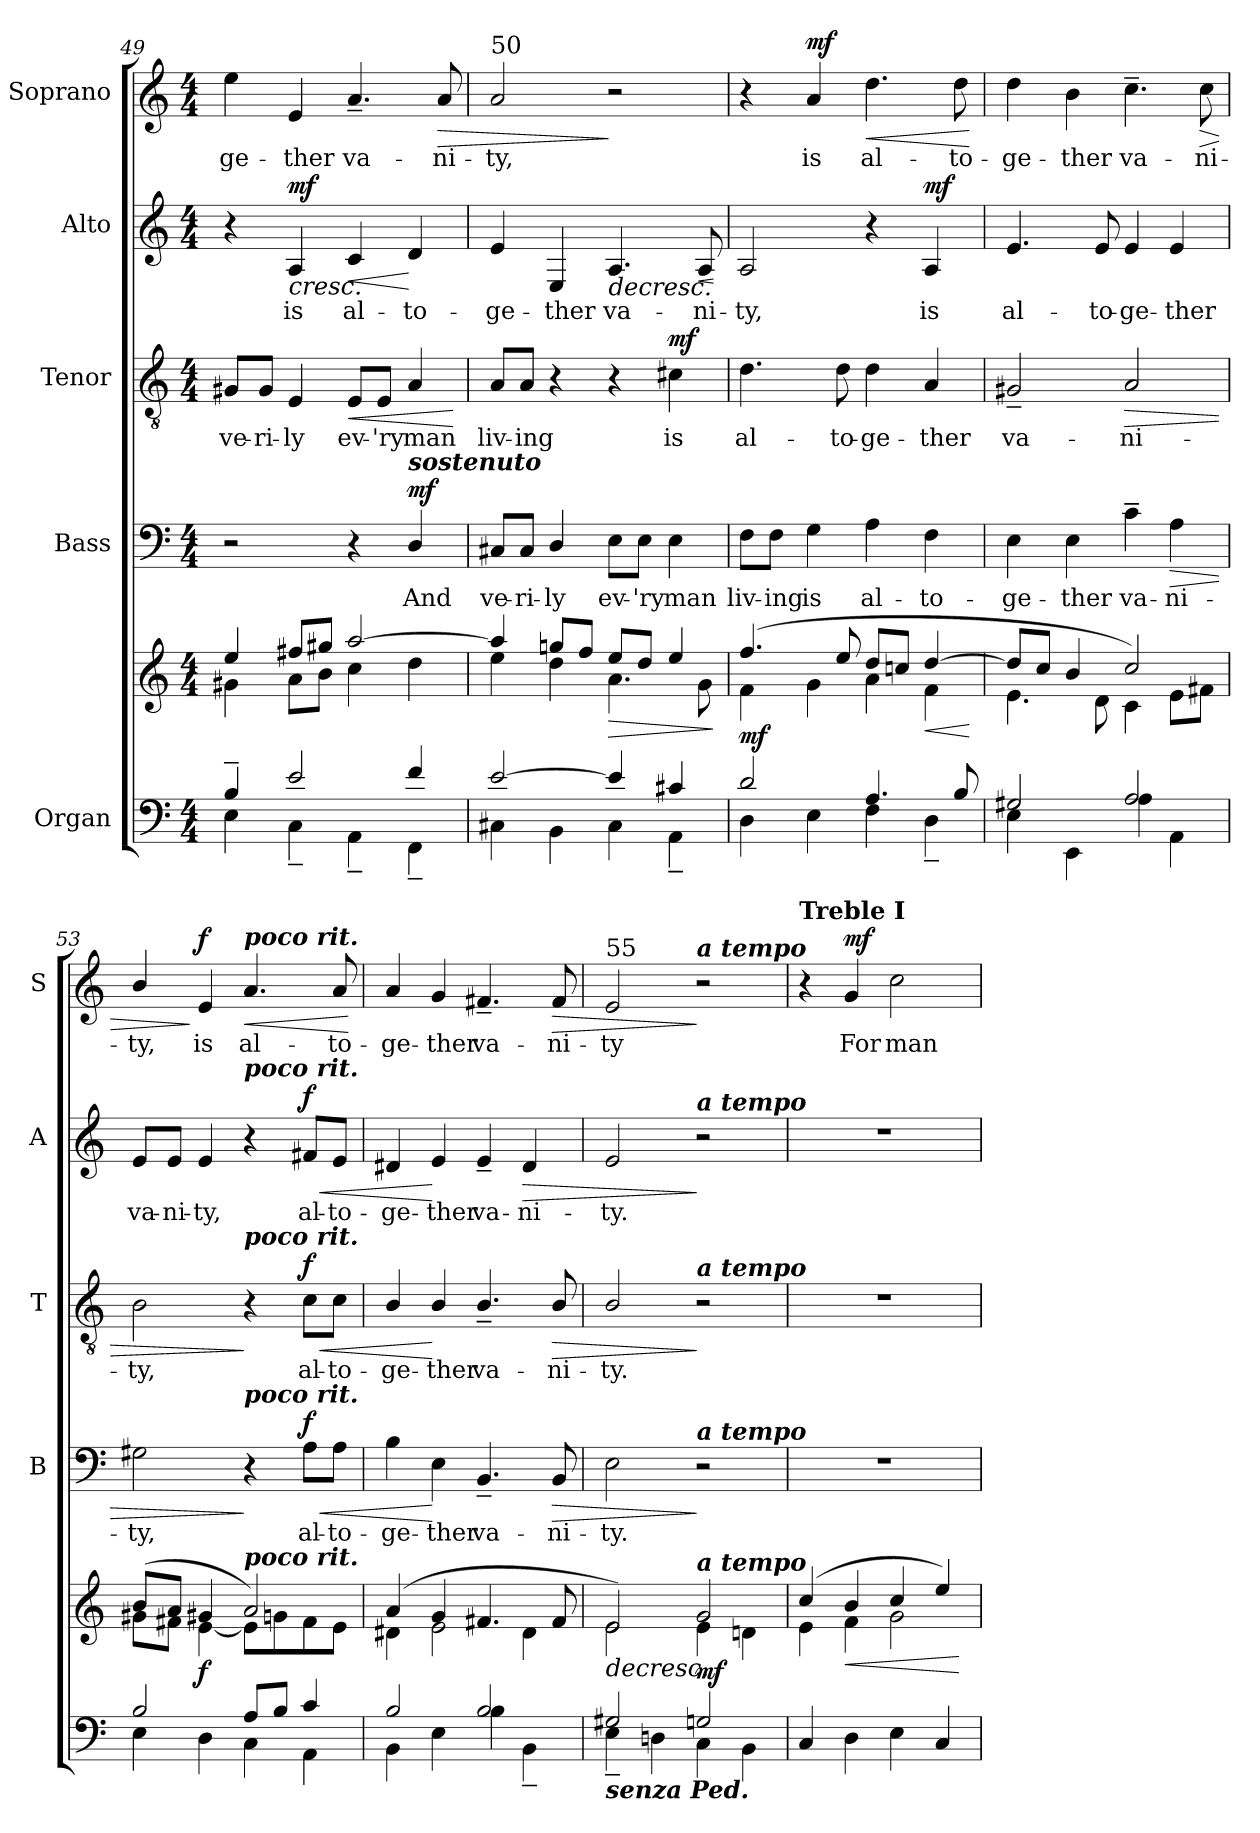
**kern	**kern	**dynam	**kern	**text	**dynam	**kern	**text	**dynam	**kern	**text	**dynam	**kern	**text	**dynam
*part5	*part5	*part5	*part4	*part4	*part4	*part3	*part3	*part3	*part2	*part2	*part2	*part1	*part1	*part1
*staff6	*staff5	*staff5/6	*staff4	*staff4	*staff4	*staff3	*staff3	*staff3	*staff2	*staff2	*staff2	*staff1	*staff1	*staff1
*I"Organ	*	*	*I"Bass	*	*	*I"Tenor	*	*	*I"Alto	*	*	*I"Soprano	*	*
*	*	*	*I'B	*	*	*I'T	*	*	*I'A	*	*	*I'S	*	*
*clefF4	*clefG2	*	*clefF4	*	*	*clefGv2	*	*	*clefG2	*	*	*clefG2	*	*
*k[]	*k[]	*	*k[]	*	*	*k[]	*	*	*k[]	*	*	*k[]	*	*
*C:	*C:	*	*C:	*	*	*C:	*	*	*C:	*	*	*C:	*	*
*M4/4	*M4/4	*	*M4/4	*	*	*M4/4	*	*	*M4/4	*	*	*M4/4	*	*
=49	=49	=49	=49	=49	=49	=49	=49	=49	=49	=49	=49	=49	=49	=49
*^	*^	*	*	*	*	*	*	*	*	*	*	*	*	*
!	!	!	!	!	!	!	!	!	!LO:LY:b	!	!	!	!	!	!LO:LY:b	!
4B~>/	4E\	4ee/	4g#X\	.	2r	.	.	8G#X/L	ve-	.	4r	.	.	4ee\	-ge-	.
!	!	!	!	!	!	!	!	!	!LO:LY:b	!	!	!	!	!	!	!
.	.	.	.	.	.	.	.	8G#/J	-ri-	.	.	.	.	.	.	.
!	!	!	!	!	!	!	!	!	!LO:LY:b	!	!	!LO:LY:b	!LO:HP:b	!	!LO:LY:b	!
!	!	!	!	!	!	!	!	!	!	!	!	!	!LO:DY:n=1:b	!	!	!
2e/	4C~<\	8ff#X/L	8a\L	.	.	.	.	4E/	-ly	.	4A/	is	< mf	4e/	-ther	.
.	.	8gg#X/J	8b\J	.	.	.	.	.	.	.	.	.	.	.	.	.
!	!	!	!	!	!	!	!	!	!LO:LY:b	!LO:HP:b	!	!LO:LY:b	!LO:HP:b	!	!LO:LY:b	!
.	4AA~<\	[>2aa/	4cc\	.	4r	.	.	8E/L	ev-	<	4c/	al-	<	4.a~</	va-	.
!	!	!	!	!	!	!	!	!	!LO:LY:b	!	!	!	!	!	!	!
.	.	.	.	.	.	.	.	8E/J	-'ry	.	.	.	.	.	.	.
!	!	!	!	!	!LO:TX:a:Bi:t=sostenuto	!	!	!	!	!	!	!	!	!	!	!
!	!	!	!	!	!	!LO:LY:b	!LO:DY:b	!	!LO:LY:b	!	!	!LO:LY:b	!	!	!	!
4f/	4FF~<\	.	4dd\	.	4D/	And	mf	4A/	man	.	4d/	-to-	[	.	.	.
!	!	!	!	!	!	!	!	!	!	!	!	!	!	!	!LO:LY:b	!LO:HP:b
.	.	.	.	.	.	.	.	.	.	.	.	.	.	8a/	-ni-	>
*v	*v	*	*	*	*	*	*	*	*	*	*	*	*	*	*	*
*	*v	*v	*	*	*	*	*	*	*	*	*	*	*	*	*
.	.	.	.	.	.	.	.	[	.	.	[	.	.	.
=50	=50	=50	=50	=50	=50	=50	=50	=50	=50	=50	=50	=50	=50	=50
*^	*^	*	*	*	*	*	*	*	*	*	*	*	*	*
!	!	!	!	!	!	!	!	!	!	!	!	!	!	!LO:TX:a:t=50	!	!
!	!	!	!	!	!	!LO:LY:b	!	!	!LO:LY:b	!	!	!LO:LY:b	!	!	!LO:LY:b	!
[>2e/	4C#X\	4aa/]	4ee\	.	8C#X/L	ve-	.	8A/L	liv-	.	4e/	-ge-	.	2a/	-ty,	.
!	!	!	!	!	!	!LO:LY:b	!	!	!LO:LY:b	!	!	!	!	!	!	!
.	.	.	.	.	8C#/J	-ri-	.	8A/J	-ing	.	.	.	.	.	.	.
!	!	!	!	!	!	!LO:LY:b	!	!	!	!	!	!LO:LY:b	!	!	!	!
.	4BB\	8ggn/L	4dd\	.	4D/	-ly	.	4r	.	.	4E/	-ther	.	.	.	.
.	.	8ff/J	.	.	.	.	.	.	.	.	.	.	.	.	.	.
!	!	!	!	!LO:HP:b	!	!LO:LY:b	!	!	!	!	!	!LO:LY:b	!LO:HP:b	!	!	!
4e/]	4C#\	8ee/L	4.a\	>	8E\L	ev-	.	4r	.	.	4.A/	va-	>	2r	.	]
!	!	!	!	!	!	!LO:LY:b	!	!	!	!	!	!	!	!	!	!
.	.	8dd/J	.	.	8E\J	-'ry	.	.	.	.	.	.	.	.	.	.
!	!	!	!	!	!	!LO:LY:b	!	!	!LO:LY:b	!LO:DY:b	!	!	!	!	!	!
4c#X/	4AA~<\	4ee/	.	.	4E\	man	.	4c#X\	is	mf	.	.	.	.	.	.
!	!	!	!	!	!	!	!	!	!	!	!	!LO:LY:b	!LO:HP:b	!	!	!
!	!	!	!	!	!	!	!	!	!	!	!	!	!LO:HP:n=1:b	!	!	!
.	.	.	8g\	.	.	.	.	.	.	.	8A/	-ni-	< >	.	.	.
*v	*v	*	*	*	*	*	*	*	*	*	*	*	*	*	*	*
*	*v	*v	*	*	*	*	*	*	*	*	*	*	*	*	*
.	.	]	.	.	.	.	.	.	.	.	] [	.	.	.
!!LO:LB:g=z
=51	=51	=51	=51	=51	=51	=51	=51	=51	=51	=51	=51	=51	=51	=51
*^	*^	*	*	*	*	*	*	*	*	*	*	*	*	*
!	!	!	!	!LO:DY:b	!	!LO:LY:b	!	!	!LO:LY:b	!	!	!LO:LY:b	!	!	!	!
2d/	4D\	(>4.ff/	4f\	mf	8F\L	liv-	.	4.d\	al-	.	2A/	-ty,	.	4r	.	.
!	!	!	!	!	!	!LO:LY:b	!	!	!	!	!	!	!	!	!	!
.	.	.	.	.	8F\J	-ing	.	.	.	.	.	.	.	.	.	.
!	!	!	!	!	!	!LO:LY:b	!	!	!	!	!	!	!	!	!LO:LY:b	!LO:DY:b
.	4E\	.	4g\	.	4G\	is	.	.	.	.	.	.	.	4a/	is	mf
!	!	!	!	!	!	!	!	!	!LO:LY:b	!	!	!	!	!	!	!
.	.	8ee/	.	.	.	.	.	8d\	-to-	.	.	.	.	.	.	.
!	!	!	!	!	!	!LO:LY:b	!	!	!LO:LY:b	!	!	!	!	!	!LO:LY:b	!LO:HP:b
4.A/	4F\	8dd/L	4a\	.	4A\	al-	.	4d\	-ge-	.	4r	.	]	4.dd\	al-	<
.	.	8ccn/J	.	.	.	.	.	.	.	.	.	.	.	.	.	.
!	!	!	!	!LO:HP:b	!	!LO:LY:b	!	!	!LO:LY:b	!	!	!LO:LY:b	!LO:DY:b	!	!	!
.	4D~<\	[>4dd/	4f\	<	4F\	-to-	.	4A/	-ther	.	4A/	is	mf	.	.	.
!	!	!	!	!	!	!	!	!	!	!	!	!	!	!	!LO:LY:b	!
8B/	.	.	.	.	.	.	.	.	.	.	.	.	.	8dd\	-to-	.
*v	*v	*	*	*	*	*	*	*	*	*	*	*	*	*	*	*
*	*v	*v	*	*	*	*	*	*	*	*	*	*	*	*	*
.	.	[	.	.	.	.	.	.	.	.	.	.	.	[
=52	=52	=52	=52	=52	=52	=52	=52	=52	=52	=52	=52	=52	=52	=52
*^	*^	*	*	*	*	*	*	*	*	*	*	*	*	*
!	!	!	!	!	!	!LO:LY:b	!	!	!LO:LY:b	!	!	!LO:LY:b	!	!	!LO:LY:b	!
2G#X/	4E\	8dd/L]	4.e\	.	4E\	-ge-	.	2G#X~</	va-	.	4.e/	al-	.	4dd\	-ge-	.
.	.	8cc/J	.	.	.	.	.	.	.	.	.	.	.	.	.	.
!	!	!	!	!	!	!LO:LY:b	!	!	!	!	!	!	!	!	!LO:LY:b	!
.	4EE\	4b/	.	.	4E\	-ther	.	.	.	.	.	.	.	4b\	-ther	.
!	!	!	!	!	!	!	!	!	!	!	!	!LO:LY:b	!	!	!	!
.	.	.	8d\	.	.	.	.	.	.	.	8e/	-to-	.	.	.	.
!	!	!	!	!	!	!LO:LY:b	!	!	!LO:LY:b	!LO:HP:b	!	!LO:LY:b	!	!	!LO:LY:b	!
2A/	4A\	2cc/)	4c\	.	4c~>\	va-	.	2A/	-ni-	>	4e/	-ge-	.	4.cc~>\	va-	.
!	!	!	!	!	!	!LO:LY:b	!LO:HP:b	!	!	!	!	!LO:LY:b	!	!	!	!
.	4AA\	.	8e\L	.	4A\	-ni-	>	.	.	.	4e/	-ther	.	.	.	.
!	!	!	!	!	!	!	!	!	!	!	!	!	!	!	!LO:LY:b	!LO:HP:b
.	.	.	8f#X\J	.	.	.	.	.	.	.	.	.	.	8cc\	-ni-	>
=53	=53	=53	=53	=53	=53	=53	=53	=53	=53	=53	=53	=53	=53	=53	=53	=53
!	!	!	!	!	!	!LO:LY:b	!	!	!LO:LY:b	!	!	!LO:LY:b	!	!	!LO:LY:b	!
2B/	4E\	(>8b/L	8g#X\L	.	2G#X\	-ty,	.	2B\	-ty,	.	8e/L	va-	.	4b/	-ty,	.
!	!	!	!	!	!	!	!	!	!	!	!	!LO:LY:b	!	!	!	!
.	.	8a/J	8f#X\J	.	.	.	.	.	.	.	8e/J	-ni-	.	.	.	.
!	!	!	!	!LO:DY:b	!	!	!	!	!	!	!	!LO:LY:b	!	!	!LO:LY:b	!LO:DY:n=1:b
.	4D\	4g#X/	[<4e\	f	.	.	.	.	.	.	4e/	-ty,	.	4e/	is	] f
!	!	!	!	!	!	!	!	!	!	!	!	!	!	!LO:TX:a:Bi:t=poco rit.	!	!
!	!	!	!	!	!	!	!	!	!	!	!LO:TX:a:Bi:t=poco rit.	!	!	!	!	!
!	!	!	!	!	!	!	!	!LO:TX:a:Bi:t=poco rit.	!	!	!	!	!	!	!	!
!	!	!	!	!	!LO:TX:a:Bi:t=poco rit.	!	!	!	!	!	!	!	!	!	!	!
!	!	!LO:TX:a:Bi:t=poco rit.	!	!	!	!	!	!	!	!	!	!	!	!	!	!
!	!	!	!	!	!	!	!	!	!	!	!	!	!	!	!LO:LY:b	!LO:HP:b
8A/L	4C\	2a/)	8e\L]	.	4r	.	]	4r	.	]	4r	.	.	4.a/	al-	<
8B/J	.	.	8gn\	.	.	.	.	.	.	.	.	.	.	.	.	.
!	!	!	!	!	!	!LO:LY:b	!LO:HP:b	!	!LO:LY:b	!LO:HP:b	!	!LO:LY:b	!LO:HP:b	!	!	!
!	!	!	!	!	!	!	!LO:DY:n=1:b	!	!	!LO:DY:n=1:b	!	!	!LO:DY:n=1:b	!	!	!
4c/	4AA\	.	8f#\	.	8A\L	al-	< f	8c\L	al-	< f	8f#X/L	al-	< f	.	.	.
!	!	!	!	!	!	!LO:LY:b	!	!	!LO:LY:b	!	!	!LO:LY:b	!	!	!LO:LY:b	!
.	.	.	8e\J	.	8A\J	-to-	.	8c\J	-to-	.	8e/J	-to-	.	8a/	-to-	.
*v	*v	*	*	*	*	*	*	*	*	*	*	*	*	*	*	*
*	*v	*v	*	*	*	*	*	*	*	*	*	*	*	*	*
.	.	.	.	.	.	.	.	.	.	.	.	.	.	[
=54	=54	=54	=54	=54	=54	=54	=54	=54	=54	=54	=54	=54	=54	=54
*^	*^	*	*	*	*	*	*	*	*	*	*	*	*	*
!	!	!	!	!	!	!LO:LY:b	!	!	!LO:LY:b	!	!	!LO:LY:b	!	!	!LO:LY:b	!
2B/	4BB\	(>4a/	4d#X\	.	4B\	-ge-	.	4B/	-ge-	.	4d#X/	-ge-	.	4a/	-ge-	.
!	!	!	!	!	!	!LO:LY:b	!	!	!LO:LY:b	!	!	!LO:LY:b	!	!	!LO:LY:b	!
.	4E\	4g/	2e\	.	4E\	-ther	[	4B/	-ther	[	4e/	-ther	[	4g/	-ther	.
!	!	!	!	!	!	!LO:LY:b	!	!	!LO:LY:b	!	!	!LO:LY:b	!	!	!LO:LY:b	!
2B/	4B\	4.f#X/	.	.	4.BB~</	va-	.	4.B~>/	va-	.	4e~</	va-	.	4.f#X~</	va-	.
!	!	!	!	!	!	!	!	!	!	!	!	!LO:LY:b	!LO:HP:b	!	!	!
.	4BB~<\	.	4d#\	.	.	.	.	.	.	.	4d#/	-ni-	>	.	.	.
!	!	!	!	!	!	!LO:LY:b	!LO:HP:b	!	!LO:LY:b	!LO:HP:b	!	!	!	!	!LO:LY:b	!LO:HP:b
.	.	8f#/	.	.	8BB/	-ni-	>	8B/	-ni-	>	.	.	.	8f#/	-ni-	>
=55	=55	=55	=55	=55	=55	=55	=55	=55	=55	=55	=55	=55	=55	=55	=55	=55
!	!	!	!	!	!	!	!	!	!	!	!	!	!	!LO:TX:a:t=55	!	!
!LO:TX:b:Bi:t=senza Ped.	!	!	!	!	!	!	!	!	!	!	!	!	!	!	!	!
!	!	!	!	!LO:HP:b	!	!LO:LY:b	!	!	!LO:LY:b	!	!	!LO:LY:b	!	!	!LO:LY:b	!
2G#X/	4E~<\	2e/)	2e\	>	2E\	-ty.	.	2B/	-ty.	.	2e/	-ty.	.	2e/	-ty	.
.	4Dn\	.	.	.	.	.	.	.	.	.	.	.	.	.	.	.
!	!	!	!	!	!	!	!	!	!	!	!	!	!	!LO:TX:a:Bi:t=a tempo	!	!
!	!	!	!	!	!	!	!	!	!	!	!LO:TX:a:Bi:t=a tempo	!	!	!	!	!
!	!	!	!	!	!	!	!	!LO:TX:a:Bi:t=a tempo	!	!	!	!	!	!	!	!
!	!	!	!	!	!LO:TX:a:Bi:t=a tempo	!	!	!	!	!	!	!	!	!	!	!
!	!	!LO:TX:a:Bi:t=a tempo	!	!	!	!	!	!	!	!	!	!	!	!	!	!
!	!	!	!	!LO:DY:a=2	!	!	!	!	!	!	!	!	!	!	!	!
2Gn/	4C\	2g/	4e\	mf	2r	.	]	2r	.	]	2r	.	]	2r	.	]
.	4BB\	.	4dn\	]	.	.	.	.	.	.	.	.	.	.	.	.
!!LO:PB:g=z
=56	=56	=56	=56	=56	=56	=56	=56	=56	=56	=56	=56	=56	=56	=56	=56	=56
!	!	!	!	!	!	!	!	!	!	!	!	!	!	!LO:TX:a:B:t=Treble I	!	!
*v	*v	*	*	*	*	*	*	*	*	*	*	*	*	*	*	*
4C/	(>4cc/	4e\	.	1r	.	.	1r	.	.	1r	.	.	4r	.	.
!	!	!	!LO:HP:b	!	!	!	!	!	!	!	!	!	!	!LO:LY:b	!LO:DY:b
4D\	4b/	4f\	<	.	.	.	.	.	.	.	.	.	4g/	For	mf
!	!	!	!	!	!	!	!	!	!	!	!	!	!	!LO:LY:b	!
4E\	4cc/	2g\	.	.	.	.	.	.	.	.	.	.	2cc\	man	.
4C/	4ee/)	.	.	.	.	.	.	.	.	.	.	.	.	.	.
*	*v	*v	*	*	*	*	*	*	*	*	*	*	*	*	*
.	.	[	.	.	.	.	.	.	.	.	.	.	.	.
=	=	=	=	=	=	=	=	=	=	=	=	=	=	=
*-	*-	*-	*-	*-	*-	*-	*-	*-	*-	*-	*-	*-	*-	*-
